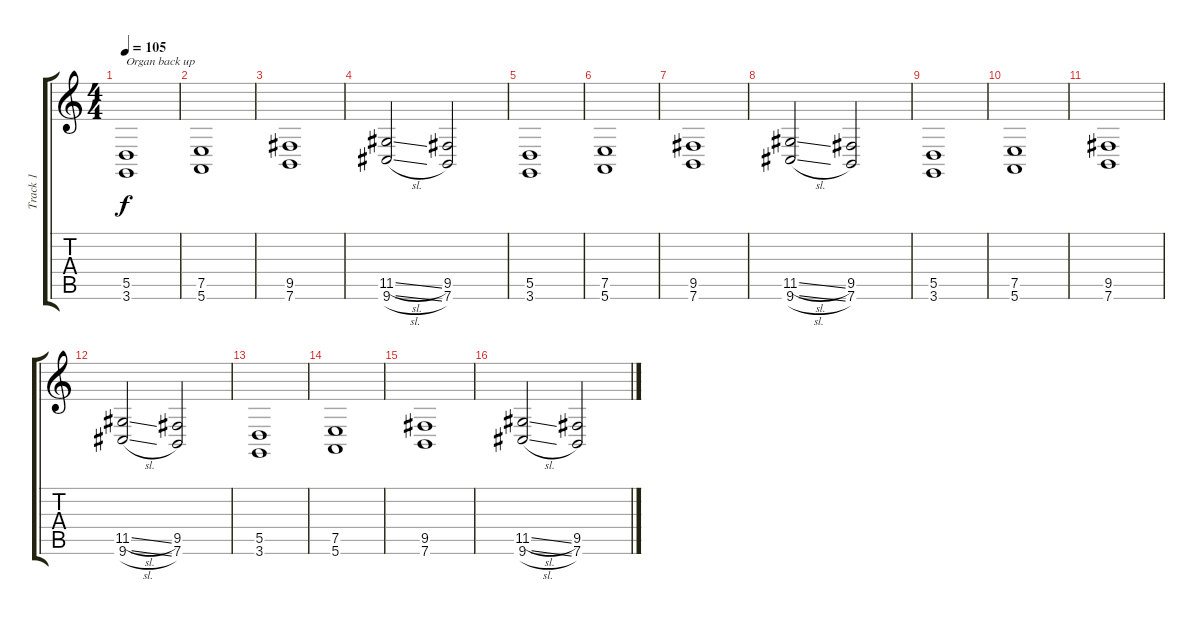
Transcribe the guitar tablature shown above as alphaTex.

\track ("Track 1" "Track 1") {instrument drawbarorgan}
\staff {score tabs}
\tuning (E4 B3 G3 D3 A2 E2) {hide}
\ts (4 4)
\tempo 105
\clef g2
\ks c
(5.5 3.6).1{txt "Organ back up" dy f instrument drawbarorgan} |
(7.5 5.6).1 |
(9.5 7.6).1 |
(11.5{sl} 9.6{sl}).2 (9.5 7.6).2 |
(5.5 3.6).1 |
(7.5 5.6).1 |
(9.5 7.6).1 |
(11.5{sl} 9.6{sl}).2 (9.5 7.6).2 |
(5.5 3.6).1 |
(7.5 5.6).1 |
(9.5 7.6).1 |
(11.5{sl} 9.6{sl}).2 (9.5 7.6).2 |
(5.5 3.6).1 |
(7.5 5.6).1 |
(9.5 7.6).1 |
(11.5{sl} 9.6{sl}).2 (9.5 7.6).2
